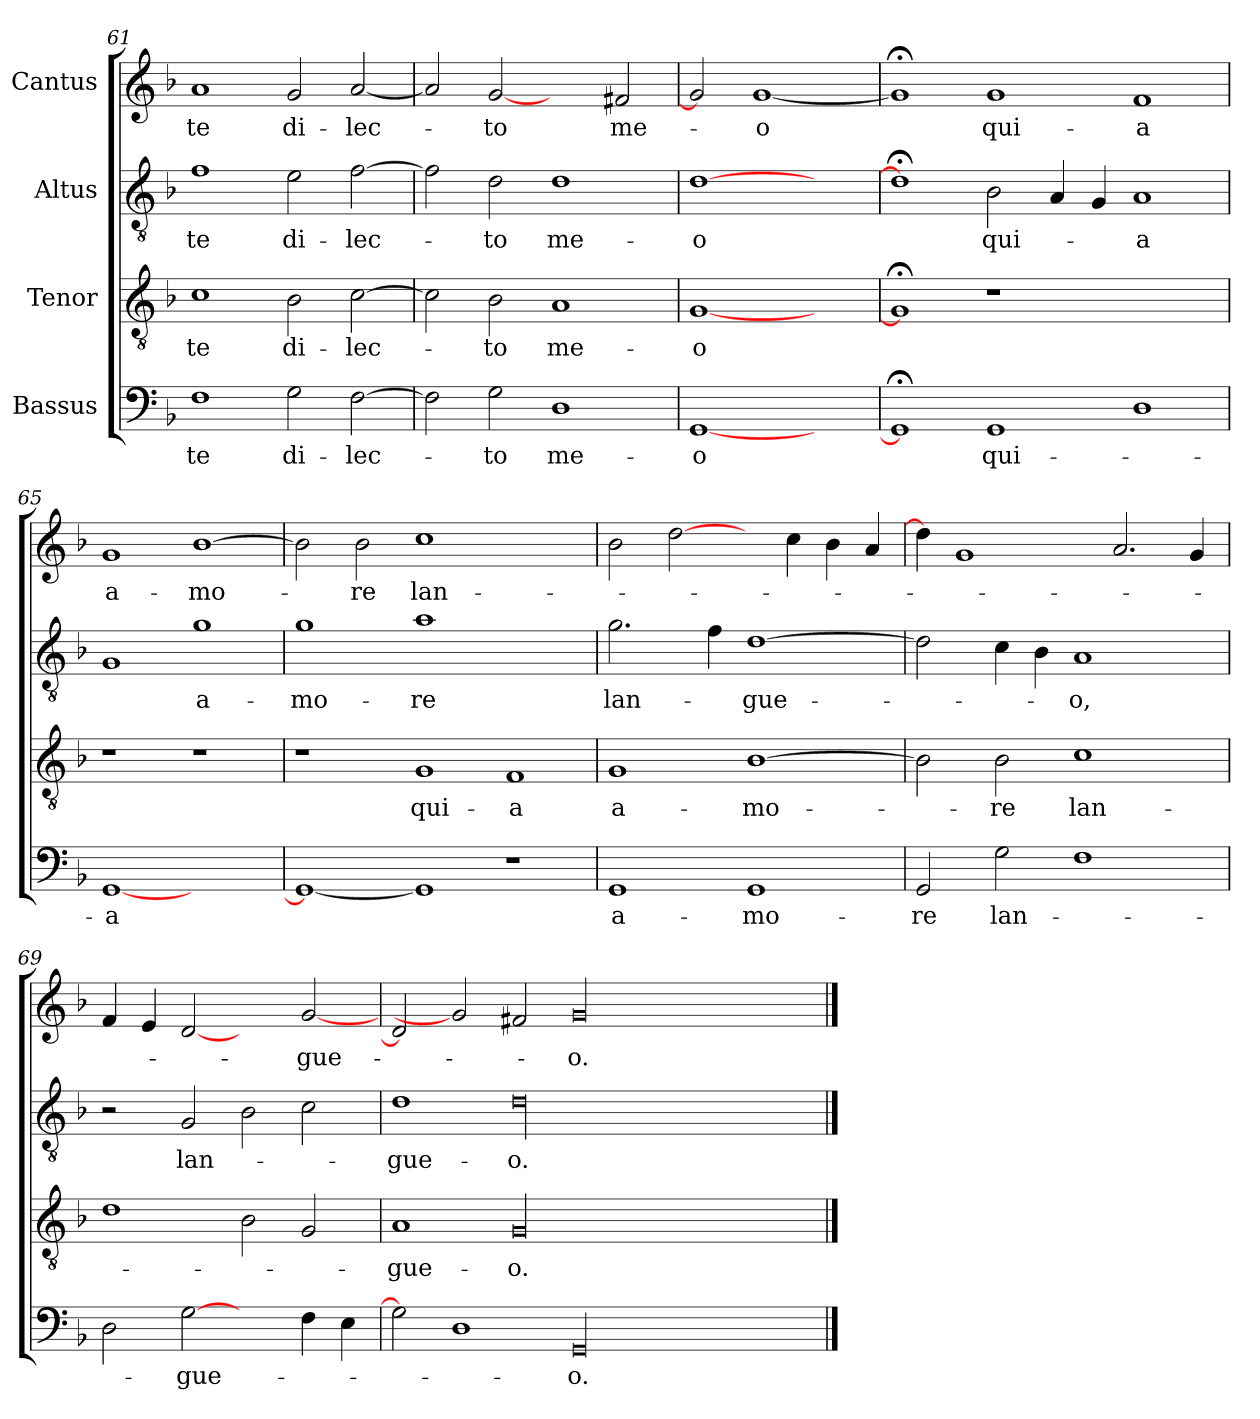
**kern	**text	**kern	**text	**kern	**text	**kern	**text
*part4	*part4	*part3	*part3	*part2	*part2	*part1	*part1
*staff4	*staff4	*staff3	*staff3	*staff2	*staff2	*staff1	*staff1
*I"Bassus	*	*I"Tenor	*	*I"Altus	*	*I"Cantus	*
*clefF4	*	*clefGv2	*	*clefGv2	*	*clefG2	*
*k[b-]	*	*k[b-]	*	*k[b-]	*	*k[b-]	*
*F:	*	*F:	*	*F:	*	*F:	*
=61	=61	=61	=61	=61	=61	=61	=61
1F\	-te	1c\	-te	1f\	-te	1a/	-te
2G\	di-	2B-\	di-	2e\	di-	2g/	di-
[2F\	-lec-	[2c\	-lec-	[2f\	-lec-	[2a/	-lec-
=62	=62	=62	=62	=62	=62	=62	=62
2F\]	.	2c\]	.	2f\]	.	2a/]	.
2G\	-to	2B-\	-to	2d\	-to	[2g/	-to
!	!LO:LY:i	!	!LO:LY:i	!	!LO:LY:i	!	!
1D\	me-	1A/	me-	1d\	me-	2ryy	.
!	!	!	!	!	!	!	!LO:LY:i
.	.	.	.	.	.	2f#X/	me-
=63	=63	=63	=63	=63	=63	=63	=63
!	!LO:LY:i	!	!LO:LY:i	!	!LO:LY:i	!	!
[1GG/	-o	[1G/	-o	[1d\	-o	2g/]	.
!	!	!	!	!	!	!	!LO:LY:i
.	.	.	.	.	.	[1g/	-o
2ryy	.	2ryy	.	2ryy	.	.	.
=64	=64	=64	=64	=64	=64	=64	=64
1GG;</]	.	1G;</]	.	1d;<\]	.	1g;</]	.
1GG/	qui-	1r	.	2B-\	qui-	1g/	qui-
.	.	.	.	4A/	.	.	.
.	.	.	.	4G/	.	.	.
1D\	.	1ryy	.	1A/	-a	1f/	-a
=65	=65	=65	=65	=65	=65	=65	=65
[1GG/	-a	1r	.	1G/	.	1g/	a-
1ryy	.	1r	.	1g\	a-	[1b-\	-mo-
!!LO:LB:g=z
=66	=66	=66	=66	=66	=66	=66	=66
1GG/_	.	1r	.	1g\	-mo-	2b-\]	.
.	.	.	.	.	.	2b-\	-re
1GG/]	.	1G/	qui-	1a\	-re	1cc\	lan-
1r	.	1F/	-a	1ryy	.	1ryy	.
=67	=67	=67	=67	=67	=67	=67	=67
1GG/	a-	1G/	a-	2.g\	lan-	2b-\	.
.	.	.	.	.	.	[2dd\	.
.	.	.	.	4f\	.	.	.
1GG/	-mo-	[1B-\	-mo-	[1d\	-gue-	4ryy	.
.	.	.	.	.	.	4cc\	.
.	.	.	.	.	.	4b-\	.
.	.	.	.	.	.	4a/	.
=68	=68	=68	=68	=68	=68	=68	=68
2GG/	-re	2B-\]	.	2d\]	.	4dd\]	.
.	.	.	.	.	.	1g/	.
2G\	lan-	2B-\	-re	4c\	.	.	.
.	.	.	.	4B-\	.	.	.
1F\	.	1c\	lan-	1A/	-o,	.	.
.	.	.	.	.	.	2.a/	.
4ryy	.	4ryy	.	4ryy	.	4g/	.
=69	=69	=69	=69	=69	=69	=69	=69
2D\	.	1d\	.	2r	.	4f/	.
.	.	.	.	.	.	4e/	.
!	!	!	!	!	!LO:LY:i	!	!
[2G\	-gue-	.	.	2G/	lan-	[2d/	.
2ryy	.	2B-\	.	2B-\	.	2ryy	.
4F\	.	2G/	.	2c\	.	[2g/	-gue-
4E\	.	.	.	.	.	.	.
=70	=70	=70	=70	=70	=70	=70	=70
!	!	!	!	!	!LO:LY:i	!	!
2G\]	.	1A/	-gue-	1d\	-gue-	2d/]	.
1D\	.	.	.	.	.	2g/]	.
!	!	!	!	!	!LO:LY:i	!	!
.	.	00G/	-o.	00d\	-o.	2f#X/	.
00GG/	-o.	.	.	.	.	00g/	-o.
.	.	2ryy	.	2ryy	.	.	.
==	==	==	==	==	==	==	==
*-	*-	*-	*-	*-	*-	*-	*-
